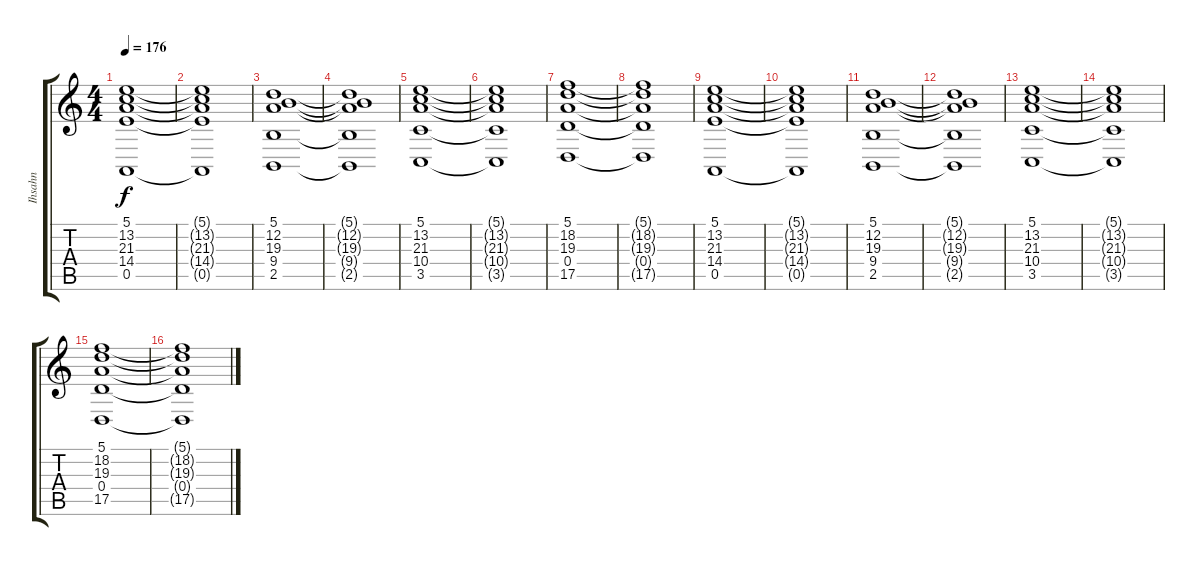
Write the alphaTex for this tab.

\track ("Ihsahn" "Ihsahn") {instrument pad4choir}
\staff {score tabs}
\tuning (E4 B3 G3 D3 A2 E2) {hide}
\ts (4 4)
\tempo 176
\clef g2
\ks c
(5.1 13.2 21.3 14.4 0.5).1{dy f} |
(5.1{t} 13.2{t} 21.3{t} 14.4{t} 0.5{t}).1 |
(5.1 12.2 19.3 9.4 2.5).1 |
(5.1{t} 12.2{t} 19.3{t} 9.4{t} 2.5{t}).1 |
(5.1 13.2 21.3 10.4 3.5).1 |
(5.1{t} 13.2{t} 21.3{t} 10.4{t} 3.5{t}).1 |
(5.1 18.2 19.3 0.4 17.5).1 |
(5.1{t} 18.2{t} 19.3{t} 0.4{t} 17.5{t}).1 |
(5.1 13.2 21.3 14.4 0.5).1 |
(5.1{t} 13.2{t} 21.3{t} 14.4{t} 0.5{t}).1 |
(5.1 12.2 19.3 9.4 2.5).1 |
(5.1{t} 12.2{t} 19.3{t} 9.4{t} 2.5{t}).1 |
(5.1 13.2 21.3 10.4 3.5).1 |
(5.1{t} 13.2{t} 21.3{t} 10.4{t} 3.5{t}).1 |
(5.1 18.2 19.3 0.4 17.5).1 |
(5.1{t} 18.2{t} 19.3{t} 0.4{t} 17.5{t}).1
